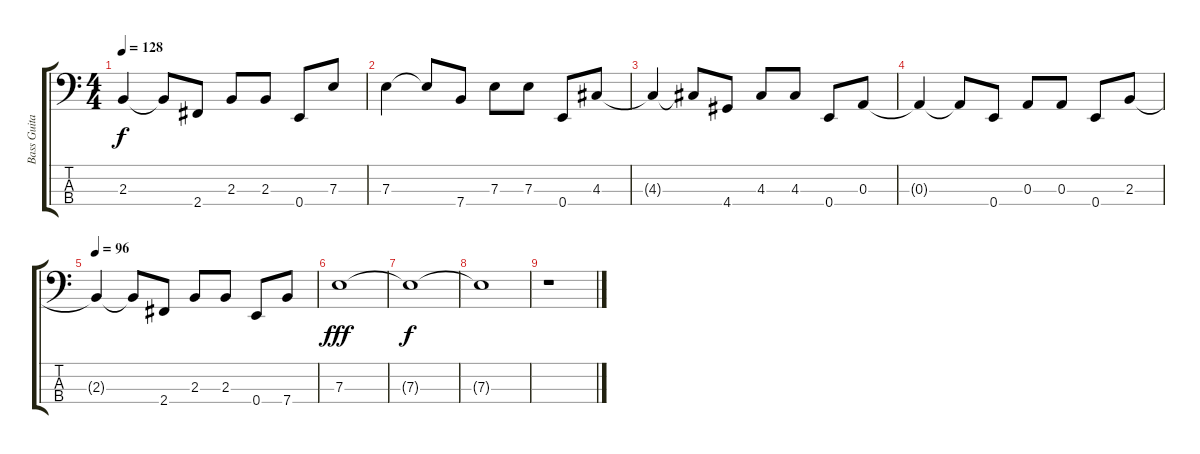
\track ("Bass Guitar" "Bass Guita") {instrument electricbasspick}
\staff {score tabs}
\tuning (G2 D2 A1 E1) {hide}
\ts (4 4)
\tempo 128
\clef f4
\ks c
2.3{t}.4{dy f} 2.3{t}.8 2.4.8 2.3.8 2.3.8 0.4.8 7.3.8 |
7.3.4 7.3{t}.8 7.4.8 7.3.8 7.3.8 0.4.8 4.3.8 |
4.3{t}.4 4.3{t}.8 4.4.8 4.3.8 4.3.8 0.4.8 0.3.8 |
0.3{t}.4 0.3{t}.8 0.4.8 0.3.8 0.3.8 0.4.8 2.3.8 |
\tempo 96
2.3{t}.4 2.3{t}.8 2.4.8 2.3.8 2.3.8 0.4.8 7.4.8 |
7.3.1{dy fff} |
7.3{t}.1{dy f} |
7.3{t}.1 |
r.1
